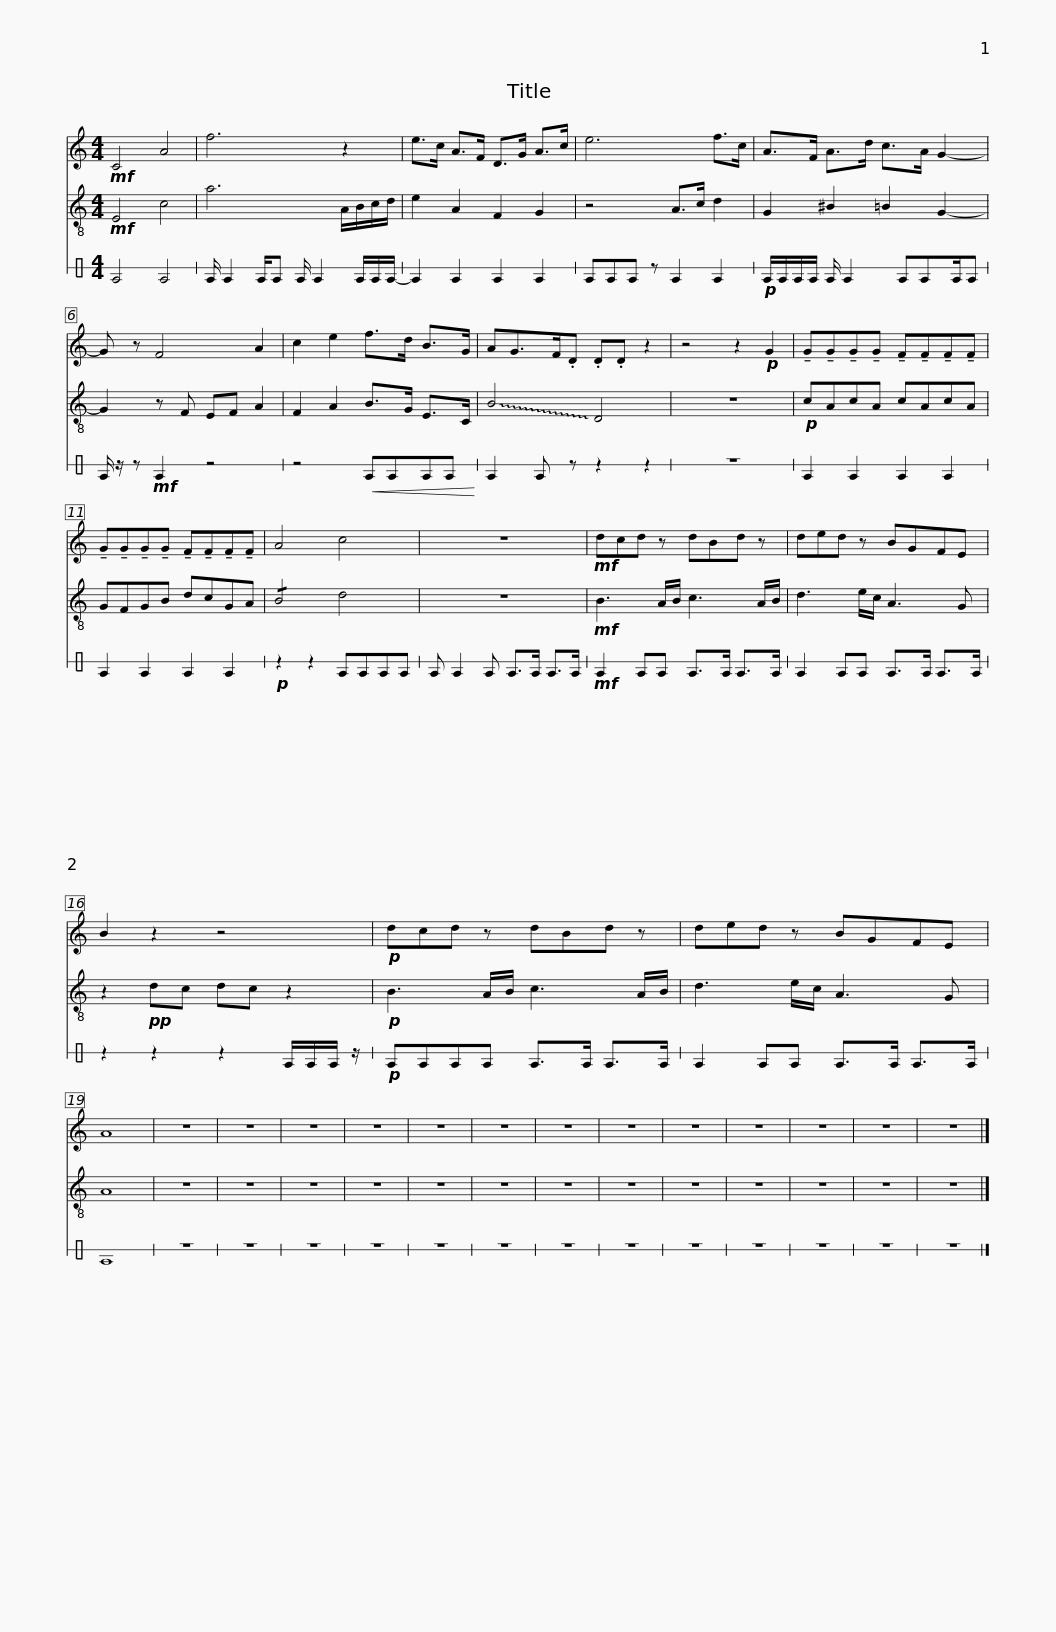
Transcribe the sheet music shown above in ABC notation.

X:1
%%score 1 2 3
L:1/8
M:4/4
I:linebreak $
K:C
V:1 treble
V:2 treble-8
V:3 perc stafflines=1
K:none
V:1
!mf! C4 A4 | f6 z2 | e>c A>F D>G A>c | e6 f>c |$ A>F A>d c>A G2- | %5
 G z F4 A2 | c2 e2 f>d B>G | AG>F.D .D.D z2 | z4 z2!p! G2 |$ !tenuto!G!tenuto!G!tenuto!G!tenuto!G !tenuto!F!tenuto!F!tenuto!F!tenuto!F | %10
 !tenuto!G!tenuto!G!tenuto!G!tenuto!G !tenuto!F!tenuto!F!tenuto!F!tenuto!F | A4 c4 | z8 |!mf! dcd z dBd z |$ ded z BGFE | %15
 B2 z2 z4 |!p! dcd z dBd z | ded z BGFE |$ A8 | z8 | %20
 z8 | z8 | z8 | z8 | z8 | %25
 z8 | z8 | z8 | z8 | z8 | %30
 z8 | z8 |] %32
V:2
!mf! E4 c4 | a6 A/B/c/d/ | e2 A2 F2 G2 | z4 A>c d2 |$ G2 ^B2 =B2 G2- | %5
 G2 z F EF A2 | F2 A2 B>G E>C | !~(!B4 !~)!D4 | z8 |$!p! cAcA cAcA | %10
 GFGB dcGA | !/!B4 d4 | z8 |!mf! B3 A/B/ c3 A/B/ |$ d3 e/c/ A3 G | %15
 z2!pp! dc dc z2 |!p! B3 A/B/ c3 A/B/ | d3 e/c/ A3 G |$ A8 | z8 | %20
 z8 | z8 | z8 | z8 | z8 | %25
 z8 | z8 | z8 | z8 | z8 | %30
 z8 | z8 |] %32
V:3
 E4 E4 | E/ E2 E/E E/ E2 E/E/E/- | E2 E2 E2 E2 | EEE z E2 E2 |$!p! E/E/E/E/ E/ E2 EEE/E | %5
 E/ z/ z!mf! E2 z4 | z4!<(! EEEE!<)! | E2 E z z2 z2 | z8 |$ E2 E2 E2 E2 | %10
 E2 E2 E2 E2 |!p! z2 z2 EEEE | E E2 E E>E E>E |!mf! E2 EE E>E E>E |$ E2 EE E>E E>E | %15
 z2 z2 z2 E/E/E/ z/ |!p! EEEE E>E E>E | E2 EE E>E E>E |$ E8 | z8 | %20
 z8 | z8 | z8 | z8 | z8 | %25
 z8 | z8 | z8 | z8 | z8 | %30
 z8 | z8 |] %32
